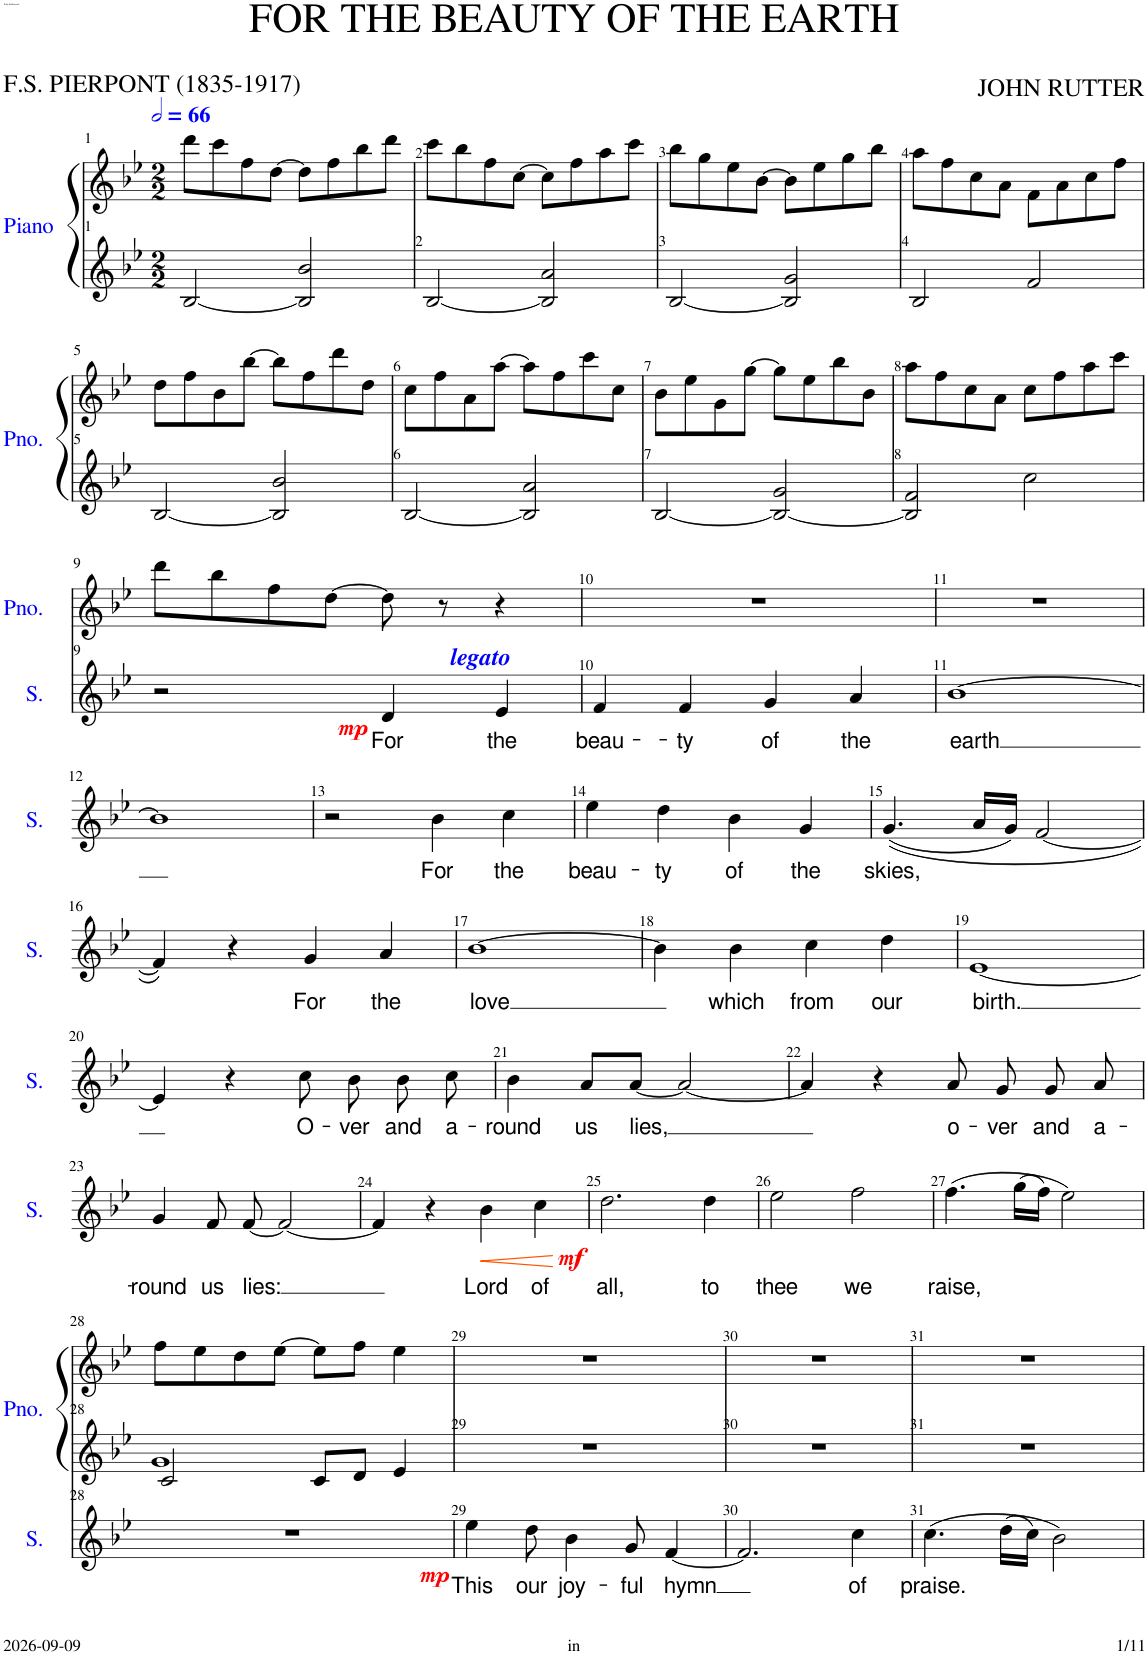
**kern	**text	**dynam	**kern	**kern
*part2	*part2	*part2	*part1	*part1
*staff3	*staff3	*staff3	*staff2	*staff1
*I"Soprano	*	*	*I"Piano	*
*I'S.	*	*	*I'Pno.	*
*stria5	*	*	*	*
*clefG2	*	*	*clefG2	*clefG2
*k[b-e-]	*	*	*k[b-e-]	*k[b-e-]
*M2/2	*	*	*M2/2	*M2/2
*MM132	*	*	*MM132	*MM132
=1	=1	=1	=1	=1
1r	.	.	[2B-/	8ddd\L
.	.	.	.	8ccc\
.	.	.	.	8ff\
.	.	.	.	[8dd\J
.	.	.	2B-/] 2b-/	8dd\L]
.	.	.	.	8ff\
.	.	.	.	8bb-\
.	.	.	.	8ddd\J
=2	=2	=2	=2	=2
1r	.	.	[2B-/	8ccc\L
.	.	.	.	8bb-\
.	.	.	.	8ff\
.	.	.	.	[8cc\J
.	.	.	2B-/] 2a/	8cc\L]
.	.	.	.	8ff\
.	.	.	.	8aa\
.	.	.	.	8ccc\J
=3	=3	=3	=3	=3
1r	.	.	[2B-/	8bb-\L
.	.	.	.	8gg\
.	.	.	.	8ee-\
.	.	.	.	[8b-\J
.	.	.	2B-/] 2g/	8b-\L]
.	.	.	.	8ee-\
.	.	.	.	8gg\
.	.	.	.	8bb-\J
=4	=4	=4	=4	=4
1r	.	.	2B-/	8aa\L
.	.	.	.	8ff\
.	.	.	.	8cc\
.	.	.	.	8a\J
.	.	.	2f/	8f\L
.	.	.	.	8a\
.	.	.	.	8cc\
.	.	.	.	8ff\J
!!LO:LB:g=z
=5	=5	=5	=5	=5
1r	.	.	[2B-/	8dd\L
.	.	.	.	8ff\
.	.	.	.	8b-\
.	.	.	.	[8bb-\J
.	.	.	2B-/] 2b-/	8bb-\L]
.	.	.	.	8ff\
.	.	.	.	8ddd\
.	.	.	.	8dd\J
=6	=6	=6	=6	=6
1r	.	.	[2B-/	8cc\L
.	.	.	.	8ff\
.	.	.	.	8a\
.	.	.	.	[8aa\J
.	.	.	2B-/] 2a/	8aa\L]
.	.	.	.	8ff\
.	.	.	.	8ccc\
.	.	.	.	8cc\J
=7	=7	=7	=7	=7
1r	.	.	[2B-/	8b-\L
.	.	.	.	8ee-\
.	.	.	.	8g\
.	.	.	.	[8gg\J
.	.	.	2B-/_ 2g/	8gg\L]
.	.	.	.	8ee-\
.	.	.	.	8bb-\
.	.	.	.	8b-\J
=8	=8	=8	=8	=8
1r	.	.	2B-/] 2f/	8aa\L
.	.	.	.	8ff\
.	.	.	.	8cc\
.	.	.	.	8a\J
.	.	.	2cc\	8cc\L
.	.	.	.	8ff\
.	.	.	.	8aa\
.	.	.	.	8ccc\J
!!LO:LB:g=z
=9	=9	=9	=9	=9
2r	.	.	1r	8ddd\L
.	.	.	.	8bb-\
.	.	.	.	8ff\
.	.	.	.	[8dd\J
!	!LO:LY:b	!LO:DY:b	!	!
4d/	For	mp	.	8dd\]
.	.	.	.	8r
!LO:TX:a:Bi:color=#0000FF:t=legato	!	!	!	!
!	!LO:LY:b	!	!	!
4e-/	the	.	.	4r
=10	=10	=10	=10	=10
!	!LO:LY:b	!	!	!
4f/	beau-	.	1r	1r
!	!LO:LY:b	!	!	!
4f/	-ty	.	.	.
!	!LO:LY:b	!	!	!
4g/	of	.	.	.
!	!LO:LY:b	!	!	!
4a/	the	.	.	.
=11	=11	=11	=11	=11
!	!LO:LY:b	!	!	!
[1b-	earth	.	1r	1r
!!LO:LB:g=z
=12	=12	=12	=12	=12
1b-]	.	.	1r	1r
=13	=13	=13	=13	=13
2r	.	.	1r	1r
!	!LO:LY:b	!	!	!
4b-\	For	.	.	.
!	!LO:LY:b	!	!	!
4cc\	the	.	.	.
=14	=14	=14	=14	=14
!	!LO:LY:b	!	!	!
4ee-\	beau-	.	1r	1r
!	!LO:LY:b	!	!	!
4dd\	-ty	.	.	.
!	!LO:LY:b	!	!	!
4b-\	of	.	.	.
!	!LO:LY:b	!	!	!
4g/	the	.	.	.
=15	=15	=15	=15	=15
!	!LO:LY:b	!	!	!
((4.g/	skies,	.	1r	1r
16a/LL	.	.	.	.
16g/JJ)	.	.	.	.
[2f/	.	.	.	.
!!LO:LB:g=z
=16	=16	=16	=16	=16
4f/])	.	.	1r	1r
4r	.	.	.	.
!	!LO:LY:b	!	!	!
4g/	For	.	.	.
!	!LO:LY:b	!	!	!
4a/	the	.	.	.
=17	=17	=17	=17	=17
!	!LO:LY:b	!	!	!
[1b-	love	.	1r	1r
=18	=18	=18	=18	=18
4b-\]	.	.	1r	1r
!	!LO:LY:b	!	!	!
4b-\	which	.	.	.
!	!LO:LY:b	!	!	!
4cc\	from	.	.	.
!	!LO:LY:b	!	!	!
4dd\	our	.	.	.
=19	=19	=19	=19	=19
!	!LO:LY:b	!	!	!
[1e-	birth.	.	1r	1r
!!LO:LB:g=z
=20	=20	=20	=20	=20
4e-/]	.	.	1r	1r
4r	.	.	.	.
!	!LO:LY:b	!	!	!
8cc\	O-	.	.	.
!	!LO:LY:b	!	!	!
8b-\	-ver	.	.	.
!	!LO:LY:b	!	!	!
8b-\	and	.	.	.
!	!LO:LY:b	!	!	!
8cc\	a-	.	.	.
=21	=21	=21	=21	=21
!	!LO:LY:b	!	!	!
4b-\	-round	.	1r	1r
!	!LO:LY:b	!	!	!
8a/L	us	.	.	.
!	!LO:LY:b	!	!	!
[8a/J	lies,	.	.	.
2a/_	.	.	.	.
=22	=22	=22	=22	=22
4a/]	.	.	1r	1r
4r	.	.	.	.
!	!LO:LY:b	!	!	!
8a/	o-	.	.	.
!	!LO:LY:b	!	!	!
8g/	-ver	.	.	.
!	!LO:LY:b	!	!	!
8g/	and	.	.	.
!	!LO:LY:b	!	!	!
8a/	a-	.	.	.
!!LO:LB:g=z
=23	=23	=23	=23	=23
!	!LO:LY:b	!	!	!
4g/	-round	.	1r	1r
!	!LO:LY:b	!	!	!
8f/	us	.	.	.
!	!LO:LY:b	!	!	!
[8f/	lies:	.	.	.
2f/_	.	.	.	.
=24	=24	=24	=24	=24
4f/]	.	.	1r	1r
4r	.	.	.	.
!	!LO:LY:b	!LO:HP:b	!	!
4b-\	Lord	<	.	.
!	!LO:LY:b	!	!	!
4cc\	of	.	.	.
.	.	[	.	.
=25	=25	=25	=25	=25
!	!LO:LY:b	!LO:DY:b	!	!
2.dd\	all,	mf	1r	1r
!	!LO:LY:b	!	!	!
4dd\	to	.	.	.
=26	=26	=26	=26	=26
!	!LO:LY:b	!	!	!
2ee-\	thee	.	1r	1r
!	!LO:LY:b	!	!	!
2ff\	we	.	.	.
=27	=27	=27	=27	=27
!	!LO:LY:b	!	!	!
(4.ff\	raise,	.	1r	1r
(16gg\LL	.	.	.	.
16ff\JJ)	.	.	.	.
2ee-\)	.	.	.	.
!!LO:LB:g=z
=28	=28	=28	=28	=28
*	*	*	*^	*
1r	.	.	2c/	1g	8ff\L
.	.	.	.	.	8ee-\
.	.	.	.	.	8dd\
.	.	.	.	.	[8ee-\J
.	.	.	8c/L	.	8ee-\L]
.	.	.	8d/J	.	8ff\J
.	.	.	4e-/	.	4ee-\
*	*	*	*v	*v	*
=29	=29	=29	=29	=29
!	!LO:LY:b	!LO:DY:b	!	!
4ee-\	This	mp	1r	1r
!	!LO:LY:b	!	!	!
8dd\	our	.	.	.
!	!LO:LY:b	!	!	!
4b-\	-joy-	.	.	.
!	!LO:LY:b	!	!	!
8g/	-ful	.	.	.
!	!LO:LY:b	!	!	!
[4f/	hymn	.	.	.
=30	=30	=30	=30	=30
2.f/]	.	.	1r	1r
!	!LO:LY:b	!	!	!
4cc\	of	.	.	.
=31	=31	=31	=31	=31
!	!LO:LY:b	!	!	!
(4.cc\	praise.	.	1r	1r
(16dd\LL	.	.	.	.
16cc\JJ)	.	.	.	.
2b-\)	.	.	.	.
=	=	=	=	=
*-	*-	*-	*-	*-
